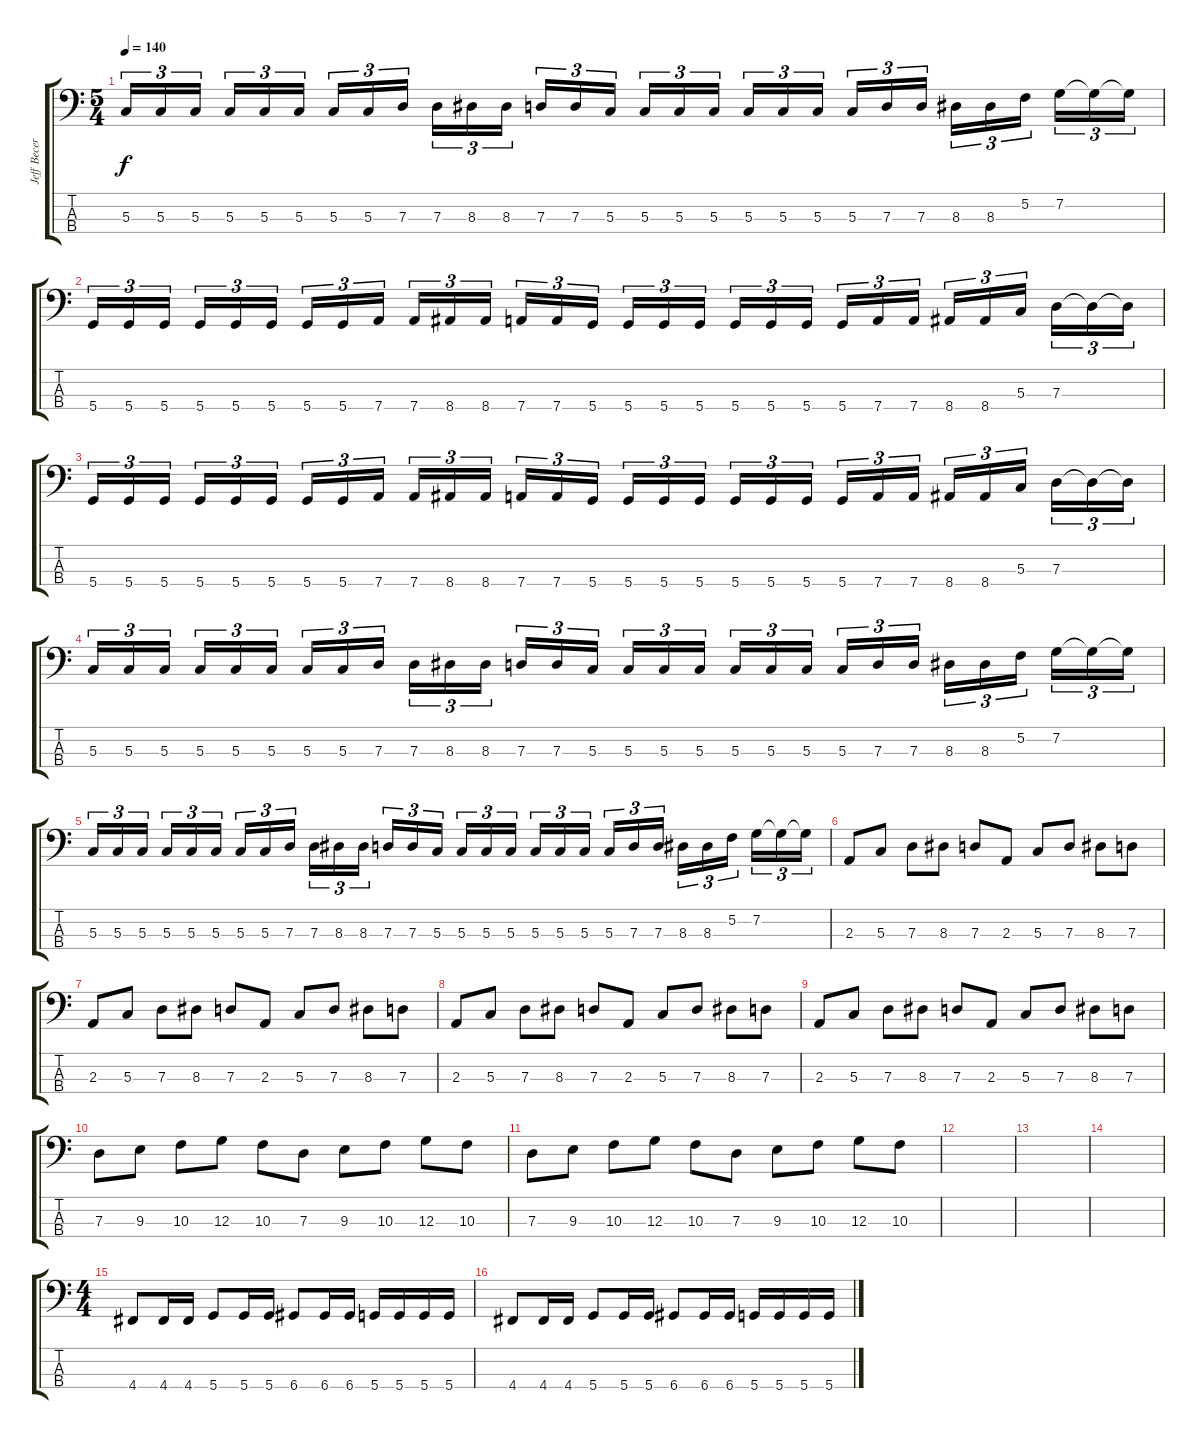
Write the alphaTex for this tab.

\track ("Jeff Becerra" "Jeff Becer") {instrument electricbassfinger}
\staff {score tabs}
\tuning (F2 C2 G1 D1) {hide}
\ts (5 4)
\tempo 140
\clef f4
\ks c
5.3.16{tu (3 2) dy f} 5.3.16{tu (3 2)} 5.3.16{tu (3 2) beam splitsecondary} 5.3.16{tu (3 2)} 5.3.16{tu (3 2)} 5.3.16{tu (3 2)} 5.3.16{tu (3 2)} 5.3.16{tu (3 2)} 7.3.16{tu (3 2) beam splitsecondary} 7.3.16{tu (3 2)} 8.3.16{tu (3 2)} 8.3.16{tu (3 2)} 7.3.16{tu (3 2)} 7.3.16{tu (3 2)} 5.3.16{tu (3 2) beam splitsecondary} 5.3.16{tu (3 2)} 5.3.16{tu (3 2)} 5.3.16{tu (3 2)} 5.3.16{tu (3 2)} 5.3.16{tu (3 2)} 5.3.16{tu (3 2) beam splitsecondary} 5.3.16{tu (3 2)} 7.3.16{tu (3 2)} 7.3.16{tu (3 2)} 8.3.16{tu (3 2)} 8.3.16{tu (3 2)} 5.2.16{tu (3 2) beam splitsecondary} 7.2.16{tu (3 2)} 7.2{t}.16{tu (3 2)} 7.2{t}.16{tu (3 2)} |
5.4.16{tu (3 2)} 5.4.16{tu (3 2)} 5.4.16{tu (3 2) beam splitsecondary} 5.4.16{tu (3 2)} 5.4.16{tu (3 2)} 5.4.16{tu (3 2)} 5.4.16{tu (3 2)} 5.4.16{tu (3 2)} 7.4.16{tu (3 2) beam splitsecondary} 7.4.16{tu (3 2)} 8.4.16{tu (3 2)} 8.4.16{tu (3 2)} 7.4.16{tu (3 2)} 7.4.16{tu (3 2)} 5.4.16{tu (3 2) beam splitsecondary} 5.4.16{tu (3 2)} 5.4.16{tu (3 2)} 5.4.16{tu (3 2)} 5.4.16{tu (3 2)} 5.4.16{tu (3 2)} 5.4.16{tu (3 2) beam splitsecondary} 5.4.16{tu (3 2)} 7.4.16{tu (3 2)} 7.4.16{tu (3 2)} 8.4.16{tu (3 2)} 8.4.16{tu (3 2)} 5.3.16{tu (3 2) beam splitsecondary} 7.3.16{tu (3 2)} 7.3{t}.16{tu (3 2)} 7.3{t}.16{tu (3 2)} |
5.4.16{tu (3 2)} 5.4.16{tu (3 2)} 5.4.16{tu (3 2) beam splitsecondary} 5.4.16{tu (3 2)} 5.4.16{tu (3 2)} 5.4.16{tu (3 2)} 5.4.16{tu (3 2)} 5.4.16{tu (3 2)} 7.4.16{tu (3 2) beam splitsecondary} 7.4.16{tu (3 2)} 8.4.16{tu (3 2)} 8.4.16{tu (3 2)} 7.4.16{tu (3 2)} 7.4.16{tu (3 2)} 5.4.16{tu (3 2) beam splitsecondary} 5.4.16{tu (3 2)} 5.4.16{tu (3 2)} 5.4.16{tu (3 2)} 5.4.16{tu (3 2)} 5.4.16{tu (3 2)} 5.4.16{tu (3 2) beam splitsecondary} 5.4.16{tu (3 2)} 7.4.16{tu (3 2)} 7.4.16{tu (3 2)} 8.4.16{tu (3 2)} 8.4.16{tu (3 2)} 5.3.16{tu (3 2) beam splitsecondary} 7.3.16{tu (3 2)} 7.3{t}.16{tu (3 2)} 7.3{t}.16{tu (3 2)} |
5.3.16{tu (3 2)} 5.3.16{tu (3 2)} 5.3.16{tu (3 2) beam splitsecondary} 5.3.16{tu (3 2)} 5.3.16{tu (3 2)} 5.3.16{tu (3 2)} 5.3.16{tu (3 2)} 5.3.16{tu (3 2)} 7.3.16{tu (3 2) beam splitsecondary} 7.3.16{tu (3 2)} 8.3.16{tu (3 2)} 8.3.16{tu (3 2)} 7.3.16{tu (3 2)} 7.3.16{tu (3 2)} 5.3.16{tu (3 2) beam splitsecondary} 5.3.16{tu (3 2)} 5.3.16{tu (3 2)} 5.3.16{tu (3 2)} 5.3.16{tu (3 2)} 5.3.16{tu (3 2)} 5.3.16{tu (3 2) beam splitsecondary} 5.3.16{tu (3 2)} 7.3.16{tu (3 2)} 7.3.16{tu (3 2)} 8.3.16{tu (3 2)} 8.3.16{tu (3 2)} 5.2.16{tu (3 2) beam splitsecondary} 7.2.16{tu (3 2)} 7.2{t}.16{tu (3 2)} 7.2{t}.16{tu (3 2)} |
5.3.16{tu (3 2)} 5.3.16{tu (3 2)} 5.3.16{tu (3 2) beam splitsecondary} 5.3.16{tu (3 2)} 5.3.16{tu (3 2)} 5.3.16{tu (3 2)} 5.3.16{tu (3 2)} 5.3.16{tu (3 2)} 7.3.16{tu (3 2) beam splitsecondary} 7.3.16{tu (3 2)} 8.3.16{tu (3 2)} 8.3.16{tu (3 2)} 7.3.16{tu (3 2)} 7.3.16{tu (3 2)} 5.3.16{tu (3 2) beam splitsecondary} 5.3.16{tu (3 2)} 5.3.16{tu (3 2)} 5.3.16{tu (3 2)} 5.3.16{tu (3 2)} 5.3.16{tu (3 2)} 5.3.16{tu (3 2) beam splitsecondary} 5.3.16{tu (3 2)} 7.3.16{tu (3 2)} 7.3.16{tu (3 2)} 8.3.16{tu (3 2)} 8.3.16{tu (3 2)} 5.2.16{tu (3 2) beam splitsecondary} 7.2.16{tu (3 2)} 7.2{t}.16{tu (3 2)} 7.2{t}.16{tu (3 2)} |
2.3.8 5.3.8 7.3.8 8.3.8 7.3.8 2.3.8 5.3.8 7.3.8 8.3.8 7.3.8 |
2.3.8 5.3.8 7.3.8 8.3.8 7.3.8 2.3.8 5.3.8 7.3.8 8.3.8 7.3.8 |
2.3.8 5.3.8 7.3.8 8.3.8 7.3.8 2.3.8 5.3.8 7.3.8 8.3.8 7.3.8 |
2.3.8 5.3.8 7.3.8 8.3.8 7.3.8 2.3.8 5.3.8 7.3.8 8.3.8 7.3.8 |
7.3.8 9.3.8 10.3.8 12.3.8 10.3.8 7.3.8 9.3.8 10.3.8 12.3.8 10.3.8 |
7.3.8 9.3.8 10.3.8 12.3.8 10.3.8 7.3.8 9.3.8 10.3.8 12.3.8 10.3.8 |
|
|
|
\ts (4 4)
4.4.8 4.4.16 4.4.16 5.4.8 5.4.16 5.4.16 6.4.8 6.4.16 6.4.16 5.4.16 5.4.16 5.4.16 5.4.16 |
4.4.8 4.4.16 4.4.16 5.4.8 5.4.16 5.4.16 6.4.8 6.4.16 6.4.16 5.4.16 5.4.16 5.4.16 5.4.16
